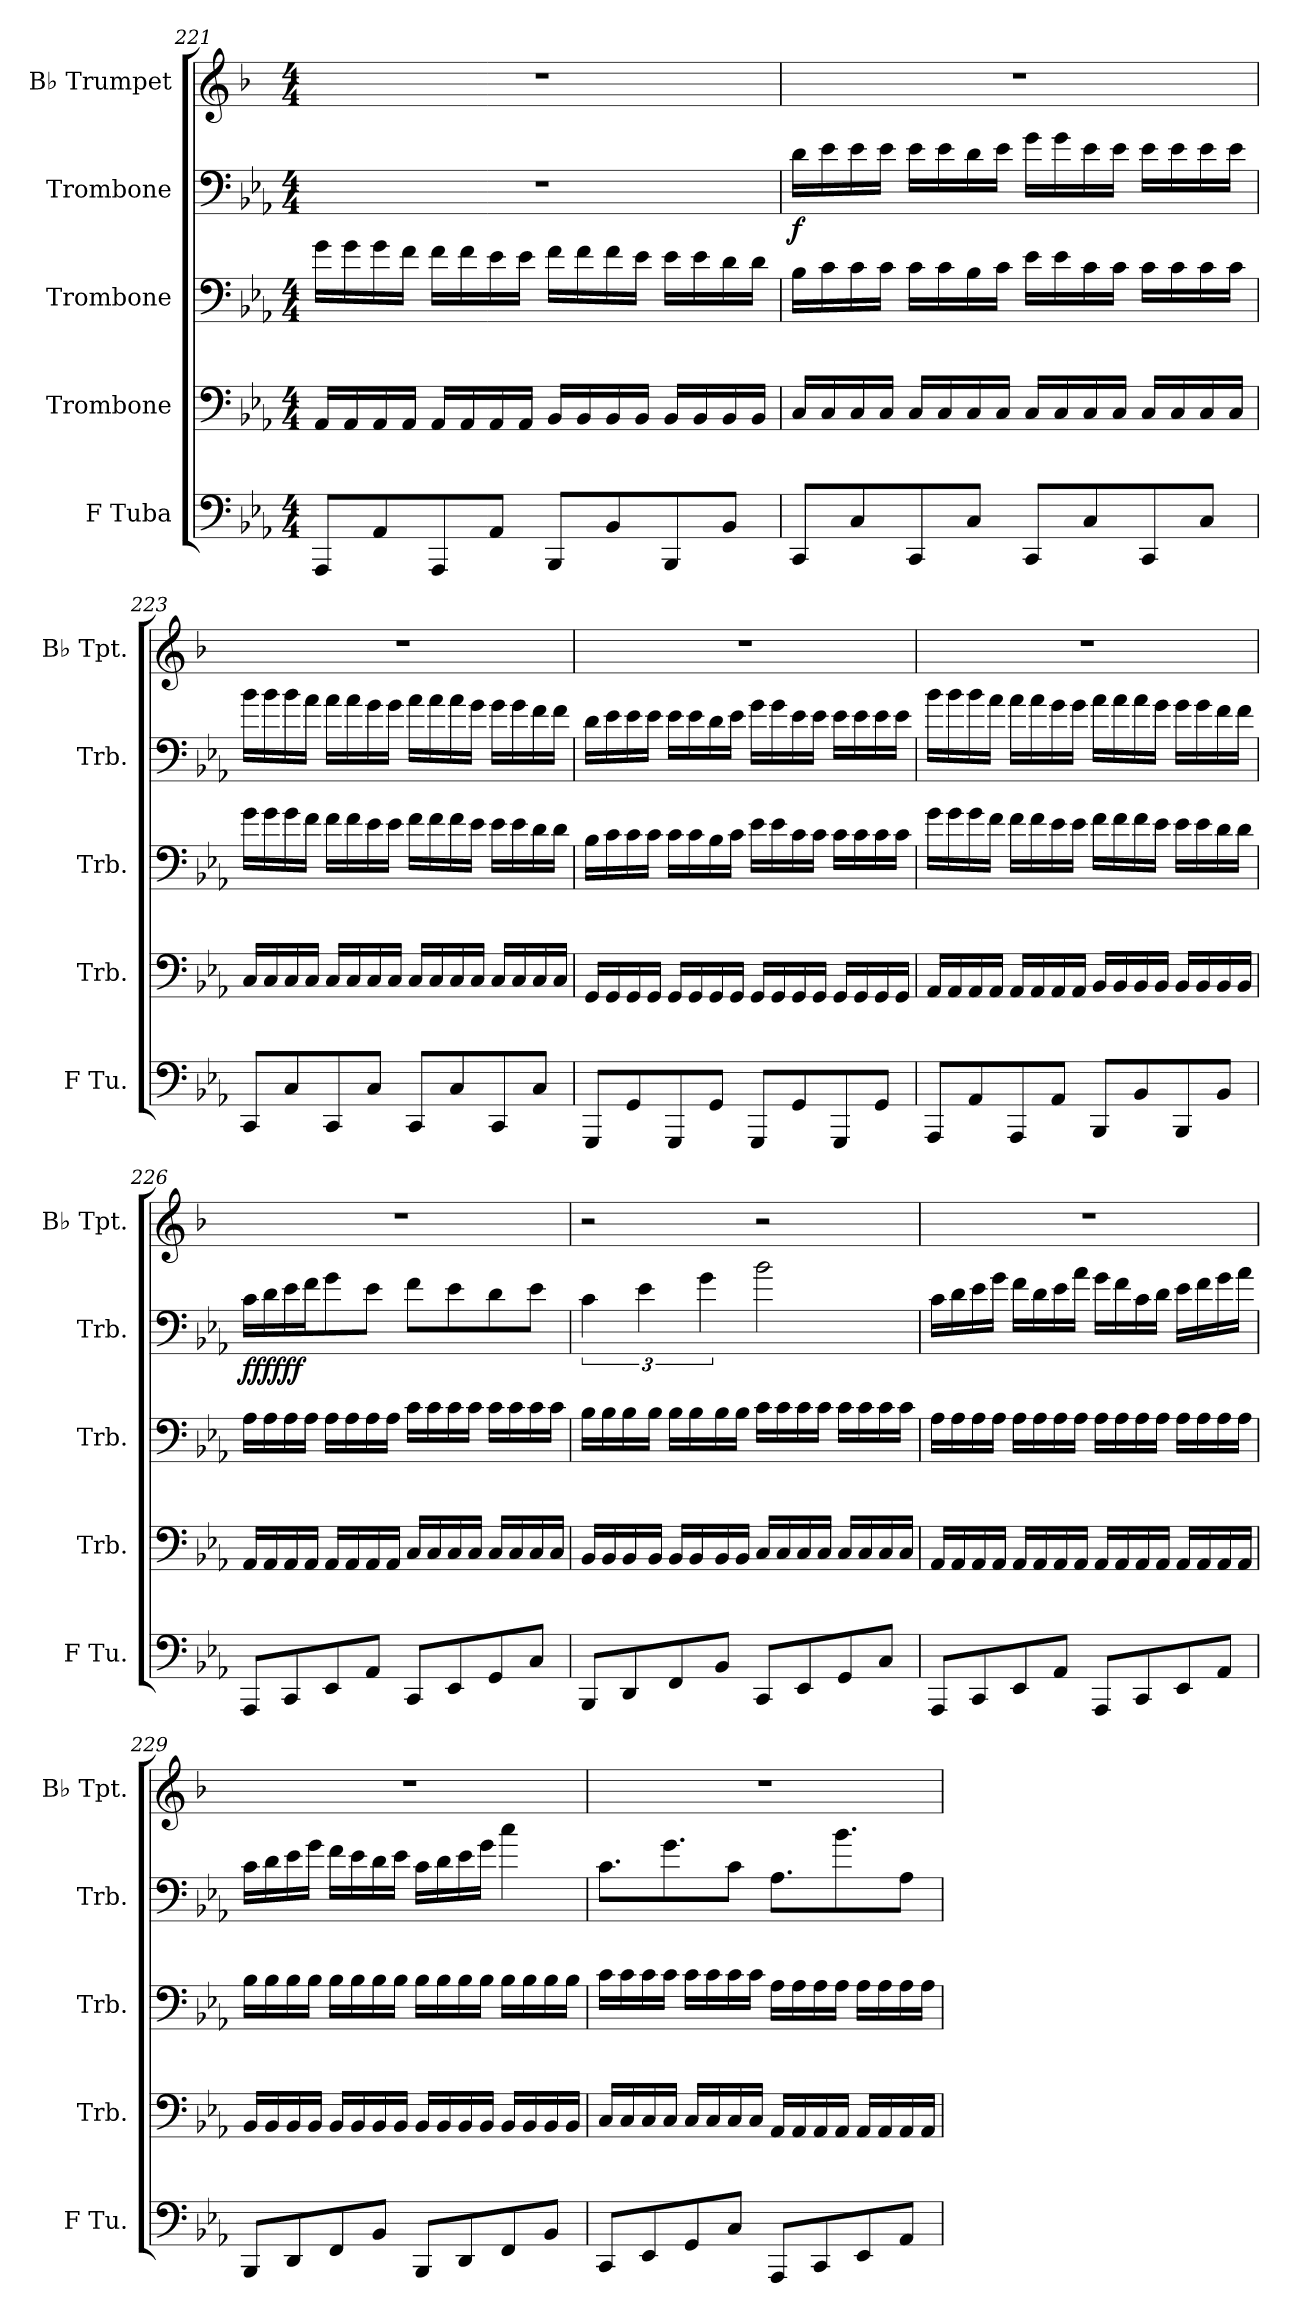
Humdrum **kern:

**kern	**kern	**kern	**kern	**dynam	**kern
*part5	*part4	*part3	*part2	*part2	*part1
*staff5	*staff4	*staff3	*staff2	*staff2	*staff1
*I"F Tuba	*I"Trombone	*I"Trombone	*I"Trombone	*	*I"B♭ Trumpet
*I'F Tu.	*I'Trb.	*I'Trb.	*I'Trb.	*	*I'B♭ Tpt.
!!LO:PB:g=z
*clefF4	*clefF4	*clefF4	*clefF4	*	*clefG2
*	*	*	*	*	*ITrd1c2
*k[b-e-a-]	*k[b-e-a-]	*k[b-e-a-]	*k[b-e-a-]	*	*k[b-e-a-]
*E-:	*E-:	*E-:	*E-:	*	*E-:
*M4/4	*M4/4	*M4/4	*M4/4	*	*M4/4
=221	=221	=221	=221	=221	=221
8AAA-/L	16AA-/LL	16g\LL	1r	.	1r
.	16AA-/	16g\	.	.	.
8AA-/	16AA-/	16g\	.	.	.
.	16AA-/JJ	16f\JJ	.	.	.
8AAA-/	16AA-/LL	16f\LL	.	.	.
.	16AA-/	16f\	.	.	.
8AA-/J	16AA-/	16e-\	.	.	.
.	16AA-/JJ	16e-\JJ	.	.	.
8BBB-/L	16BB-/LL	16f\LL	.	.	.
.	16BB-/	16f\	.	.	.
8BB-/	16BB-/	16f\	.	.	.
.	16BB-/JJ	16e-\JJ	.	.	.
8BBB-/	16BB-/LL	16e-\LL	.	.	.
.	16BB-/	16e-\	.	.	.
8BB-/J	16BB-/	16d\	.	.	.
.	16BB-/JJ	16d\JJ	.	.	.
=222	=222	=222	=222	=222	=222
!	!	!	!	!LO:DY:b	!
8CC/L	16C/LL	16B-\LL	16d\LL	f	1r
.	16C/	16c\	16e-\	.	.
8C/	16C/	16c\	16e-\	.	.
.	16C/JJ	16c\JJ	16e-\JJ	.	.
8CC/	16C/LL	16c\LL	16e-\LL	.	.
.	16C/	16c\	16e-\	.	.
8C/J	16C/	16B-\	16d\	.	.
.	16C/JJ	16c\JJ	16e-\JJ	.	.
8CC/L	16C/LL	16e-\LL	16g\LL	.	.
.	16C/	16e-\	16g\	.	.
8C/	16C/	16c\	16e-\	.	.
.	16C/JJ	16c\JJ	16e-\JJ	.	.
8CC/	16C/LL	16c\LL	16e-\LL	.	.
.	16C/	16c\	16e-\	.	.
8C/J	16C/	16c\	16e-\	.	.
.	16C/JJ	16c\JJ	16e-\JJ	.	.
!!LO:LB:g=z
=223	=223	=223	=223	=223	=223
8CC/L	16C/LL	16g\LL	16b-\LL	.	1r
.	16C/	16g\	16b-\	.	.
8C/	16C/	16g\	16b-\	.	.
.	16C/JJ	16f\JJ	16a-\JJ	.	.
8CC/	16C/LL	16f\LL	16a-\LL	.	.
.	16C/	16f\	16a-\	.	.
8C/J	16C/	16e-\	16g\	.	.
.	16C/JJ	16e-\JJ	16g\JJ	.	.
8CC/L	16C/LL	16f\LL	16a-\LL	.	.
.	16C/	16f\	16a-\	.	.
8C/	16C/	16f\	16a-\	.	.
.	16C/JJ	16e-\JJ	16g\JJ	.	.
8CC/	16C/LL	16e-\LL	16g\LL	.	.
.	16C/	16e-\	16g\	.	.
8C/J	16C/	16d\	16f\	.	.
.	16C/JJ	16d\JJ	16f\JJ	.	.
=224	=224	=224	=224	=224	=224
8GGG/L	16GG/LL	16B-\LL	16d\LL	.	1r
.	16GG/	16c\	16e-\	.	.
8GG/	16GG/	16c\	16e-\	.	.
.	16GG/JJ	16c\JJ	16e-\JJ	.	.
8GGG/	16GG/LL	16c\LL	16e-\LL	.	.
.	16GG/	16c\	16e-\	.	.
8GG/J	16GG/	16B-\	16d\	.	.
.	16GG/JJ	16c\JJ	16e-\JJ	.	.
8GGG/L	16GG/LL	16e-\LL	16g\LL	.	.
.	16GG/	16e-\	16g\	.	.
8GG/	16GG/	16c\	16e-\	.	.
.	16GG/JJ	16c\JJ	16e-\JJ	.	.
8GGG/	16GG/LL	16c\LL	16e-\LL	.	.
.	16GG/	16c\	16e-\	.	.
8GG/J	16GG/	16c\	16e-\	.	.
.	16GG/JJ	16c\JJ	16e-\JJ	.	.
!!LO:PB:g=z
=225	=225	=225	=225	=225	=225
8AAA-/L	16AA-/LL	16g\LL	16b-\LL	.	1r
.	16AA-/	16g\	16b-\	.	.
8AA-/	16AA-/	16g\	16b-\	.	.
.	16AA-/JJ	16f\JJ	16a-\JJ	.	.
8AAA-/	16AA-/LL	16f\LL	16a-\LL	.	.
.	16AA-/	16f\	16a-\	.	.
8AA-/J	16AA-/	16e-\	16g\	.	.
.	16AA-/JJ	16e-\JJ	16g\JJ	.	.
8BBB-/L	16BB-/LL	16f\LL	16a-\LL	.	.
.	16BB-/	16f\	16a-\	.	.
8BB-/	16BB-/	16f\	16a-\	.	.
.	16BB-/JJ	16e-\JJ	16g\JJ	.	.
8BBB-/	16BB-/LL	16e-\LL	16g\LL	.	.
.	16BB-/	16e-\	16g\	.	.
8BB-/J	16BB-/	16d\	16f\	.	.
.	16BB-/JJ	16d\JJ	16f\JJ	.	.
=226	=226	=226	=226	=226	=226
!	!	!	!	!LO:DY:b	!
8AAA-/L	16AA-/LL	16A-\LL	16c\LL	ffffff	1r
.	16AA-/	16A-\	16d\	.	.
8CC/	16AA-/	16A-\	16e-\	.	.
.	16AA-/JJ	16A-\JJ	16f\J	.	.
8EE-/	16AA-/LL	16A-\LL	8g\	.	.
.	16AA-/	16A-\	.	.	.
8AA-/J	16AA-/	16A-\	8e-\J	.	.
.	16AA-/JJ	16A-\JJ	.	.	.
8CC/L	16C/LL	16c\LL	8f\L	.	.
.	16C/	16c\	.	.	.
8EE-/	16C/	16c\	8e-\	.	.
.	16C/JJ	16c\JJ	.	.	.
8GG/	16C/LL	16c\LL	8d\	.	.
.	16C/	16c\	.	.	.
8C/J	16C/	16c\	8e-\J	.	.
.	16C/JJ	16c\JJ	.	.	.
!!LO:LB:g=z
=227	=227	=227	=227	=227	=227
8BBB-/L	16BB-/LL	16B-\LL	6c\	.	2r
.	16BB-/	16B-\	.	.	.
8DD/	16BB-/	16B-\	.	.	.
.	.	.	6e-\	.	.
.	16BB-/JJ	16B-\JJ	.	.	.
8FF/	16BB-/LL	16B-\LL	.	.	.
.	16BB-/	16B-\	.	.	.
.	.	.	6g\	.	.
8BB-/J	16BB-/	16B-\	.	.	.
.	16BB-/JJ	16B-\JJ	.	.	.
8CC/L	16C/LL	16c\LL	2b-\	.	2r
.	16C/	16c\	.	.	.
8EE-/	16C/	16c\	.	.	.
.	16C/JJ	16c\JJ	.	.	.
8GG/	16C/LL	16c\LL	.	.	.
.	16C/	16c\	.	.	.
8C/J	16C/	16c\	.	.	.
.	16C/JJ	16c\JJ	.	.	.
=228	=228	=228	=228	=228	=228
8AAA-/L	16AA-/LL	16A-\LL	16c\LL	.	1r
.	16AA-/	16A-\	16d\	.	.
8CC/	16AA-/	16A-\	16e-\	.	.
.	16AA-/JJ	16A-\JJ	16g\JJ	.	.
8EE-/	16AA-/LL	16A-\LL	16f\LL	.	.
.	16AA-/	16A-\	16d\	.	.
8AA-/J	16AA-/	16A-\	16e-\	.	.
.	16AA-/JJ	16A-\JJ	16a-\JJ	.	.
8AAA-/L	16AA-/LL	16A-\LL	16g\LL	.	.
.	16AA-/	16A-\	16f\	.	.
8CC/	16AA-/	16A-\	16c\	.	.
.	16AA-/JJ	16A-\JJ	16d\JJ	.	.
8EE-/	16AA-/LL	16A-\LL	16e-\LL	.	.
.	16AA-/	16A-\	16f\	.	.
8AA-/J	16AA-/	16A-\	16g\	.	.
.	16AA-/JJ	16A-\JJ	16a-\JJ	.	.
!!LO:PB:g=z
=229	=229	=229	=229	=229	=229
8BBB-/L	16BB-/LL	16B-\LL	16c\LL	.	1r
.	16BB-/	16B-\	16d\	.	.
8DD/	16BB-/	16B-\	16e-\	.	.
.	16BB-/JJ	16B-\JJ	16g\JJ	.	.
8FF/	16BB-/LL	16B-\LL	16f\LL	.	.
.	16BB-/	16B-\	16e-\	.	.
8BB-/J	16BB-/	16B-\	16d\	.	.
.	16BB-/JJ	16B-\JJ	16e-\JJ	.	.
8BBB-/L	16BB-/LL	16B-\LL	16c\LL	.	.
.	16BB-/	16B-\	16d\	.	.
8DD/	16BB-/	16B-\	16e-\	.	.
.	16BB-/JJ	16B-\JJ	16g\JJ	.	.
8FF/	16BB-/LL	16B-\LL	4cc\	.	.
.	16BB-/	16B-\	.	.	.
8BB-/J	16BB-/	16B-\	.	.	.
.	16BB-/JJ	16B-\JJ	.	.	.
=230	=230	=230	=230	=230	=230
8CC/L	16C/LL	16c\LL	8.c\L	.	1r
.	16C/	16c\	.	.	.
8EE-/	16C/	16c\	.	.	.
.	16C/JJ	16c\JJ	8.g\	.	.
8GG/	16C/LL	16c\LL	.	.	.
.	16C/	16c\	.	.	.
8C/J	16C/	16c\	8c\J	.	.
.	16C/JJ	16c\JJ	.	.	.
8AAA-/L	16AA-/LL	16A-\LL	8.A-\L	.	.
.	16AA-/	16A-\	.	.	.
8CC/	16AA-/	16A-\	.	.	.
.	16AA-/JJ	16A-\JJ	8.b-\	.	.
8EE-/	16AA-/LL	16A-\LL	.	.	.
.	16AA-/	16A-\	.	.	.
8AA-/J	16AA-/	16A-\	8A-\J	.	.
.	16AA-/JJ	16A-\JJ	.	.	.
=	=	=	=	=	=
*-	*-	*-	*-	*-	*-
